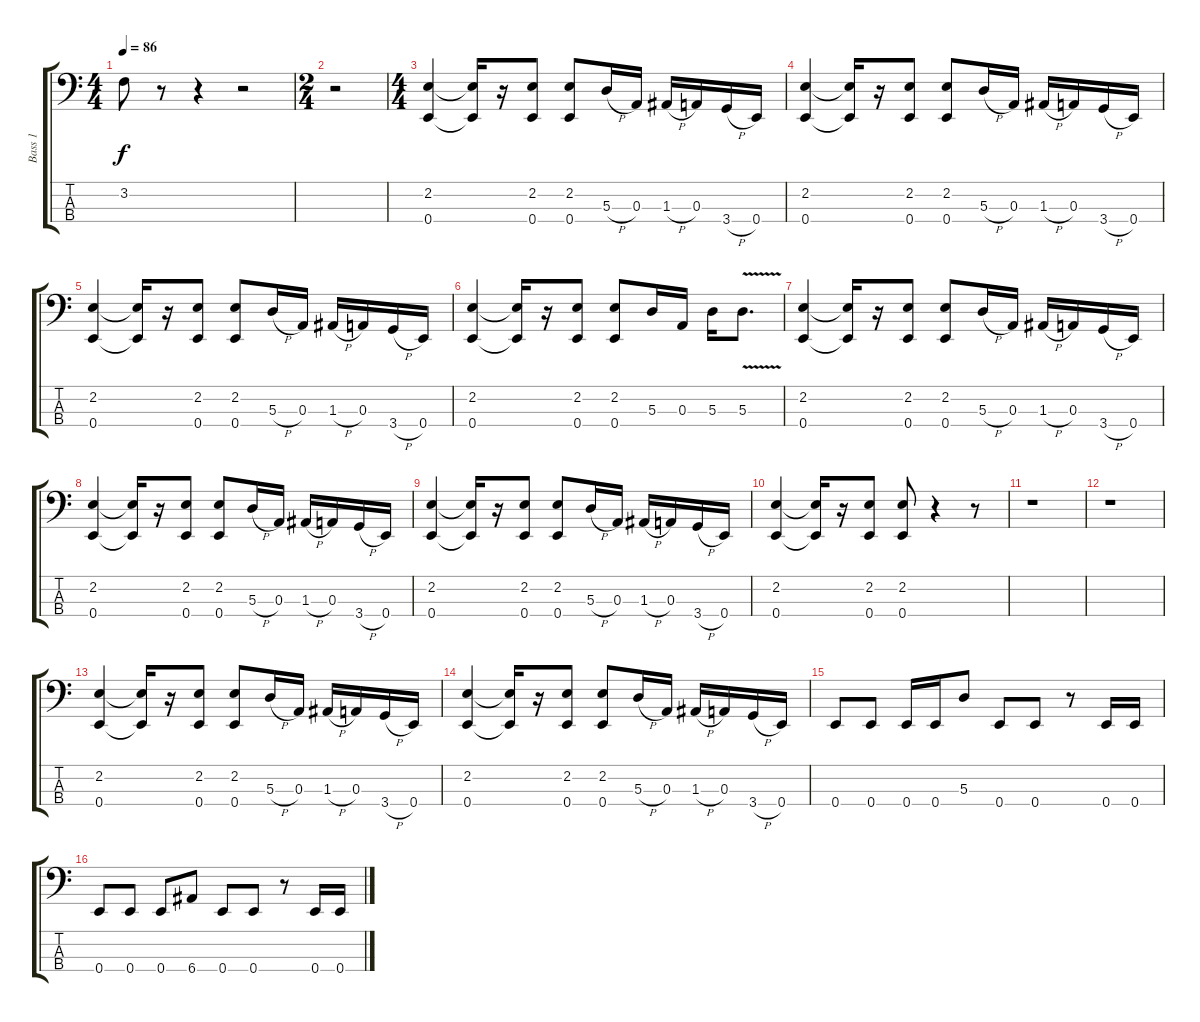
\track ("Bass 1" "Bass 1") {instrument electricbasspick}
\staff {score tabs}
\tuning (G2 D2 A1 E1) {hide}
\ts (4 4)
\tempo 86
\clef f4
\ks c
3.2.8{dy f} r.8 r.4 r.2 |
\ts (2 4)
r.2 |
\ts (4 4)
(2.2 0.4).4 (2.2{t} 0.4{t}).16 r.16 (2.2 0.4).8 (2.2 0.4).8 5.3{h}.16 0.3.16 1.3{h}.16 0.3.16 3.4{h}.16 0.4.16 |
(2.2 0.4).4 (2.2{t} 0.4{t}).16 r.16 (2.2 0.4).8 (2.2 0.4).8 5.3{h}.16 0.3.16 1.3{h}.16 0.3.16 3.4{h}.16 0.4.16 |
(2.2 0.4).4 (2.2{t} 0.4{t}).16 r.16 (2.2 0.4).8 (2.2 0.4).8 5.3{h}.16 0.3.16 1.3{h}.16 0.3.16 3.4{h}.16 0.4.16 |
(2.2 0.4).4 (2.2{t} 0.4{t}).16 r.16 (2.2 0.4).8 (2.2 0.4).8 5.3.16 0.3.16 5.3.16 5.3{v}.8{d} |
(2.2 0.4).4 (2.2{t} 0.4{t}).16 r.16 (2.2 0.4).8 (2.2 0.4).8 5.3{h}.16 0.3.16 1.3{h}.16 0.3.16 3.4{h}.16 0.4.16 |
(2.2 0.4).4 (2.2{t} 0.4{t}).16 r.16 (2.2 0.4).8 (2.2 0.4).8 5.3{h}.16 0.3.16 1.3{h}.16 0.3.16 3.4{h}.16 0.4.16 |
(2.2 0.4).4 (2.2{t} 0.4{t}).16 r.16 (2.2 0.4).8 (2.2 0.4).8 5.3{h}.16 0.3.16 1.3{h}.16 0.3.16 3.4{h}.16 0.4.16 |
(2.2 0.4).4 (2.2{t} 0.4{t}).16 r.16 (2.2 0.4).8 (2.2 0.4).8 r.4 r.8 |
r.1 |
r.1 |
(2.2 0.4).4 (2.2{t} 0.4{t}).16 r.16 (2.2 0.4).8 (2.2 0.4).8 5.3{h}.16 0.3.16 1.3{h}.16 0.3.16 3.4{h}.16 0.4.16 |
(2.2 0.4).4 (2.2{t} 0.4{t}).16 r.16 (2.2 0.4).8 (2.2 0.4).8 5.3{h}.16 0.3.16 1.3{h}.16 0.3.16 3.4{h}.16 0.4.16 |
0.4.8 0.4.8 0.4.16 0.4.16 5.3.8 0.4.8 0.4.8 r.8 0.4.16 0.4.16 |
0.4.8 0.4.8 0.4.8 6.4.8 0.4.8 0.4.8 r.8 0.4.16 0.4.16
